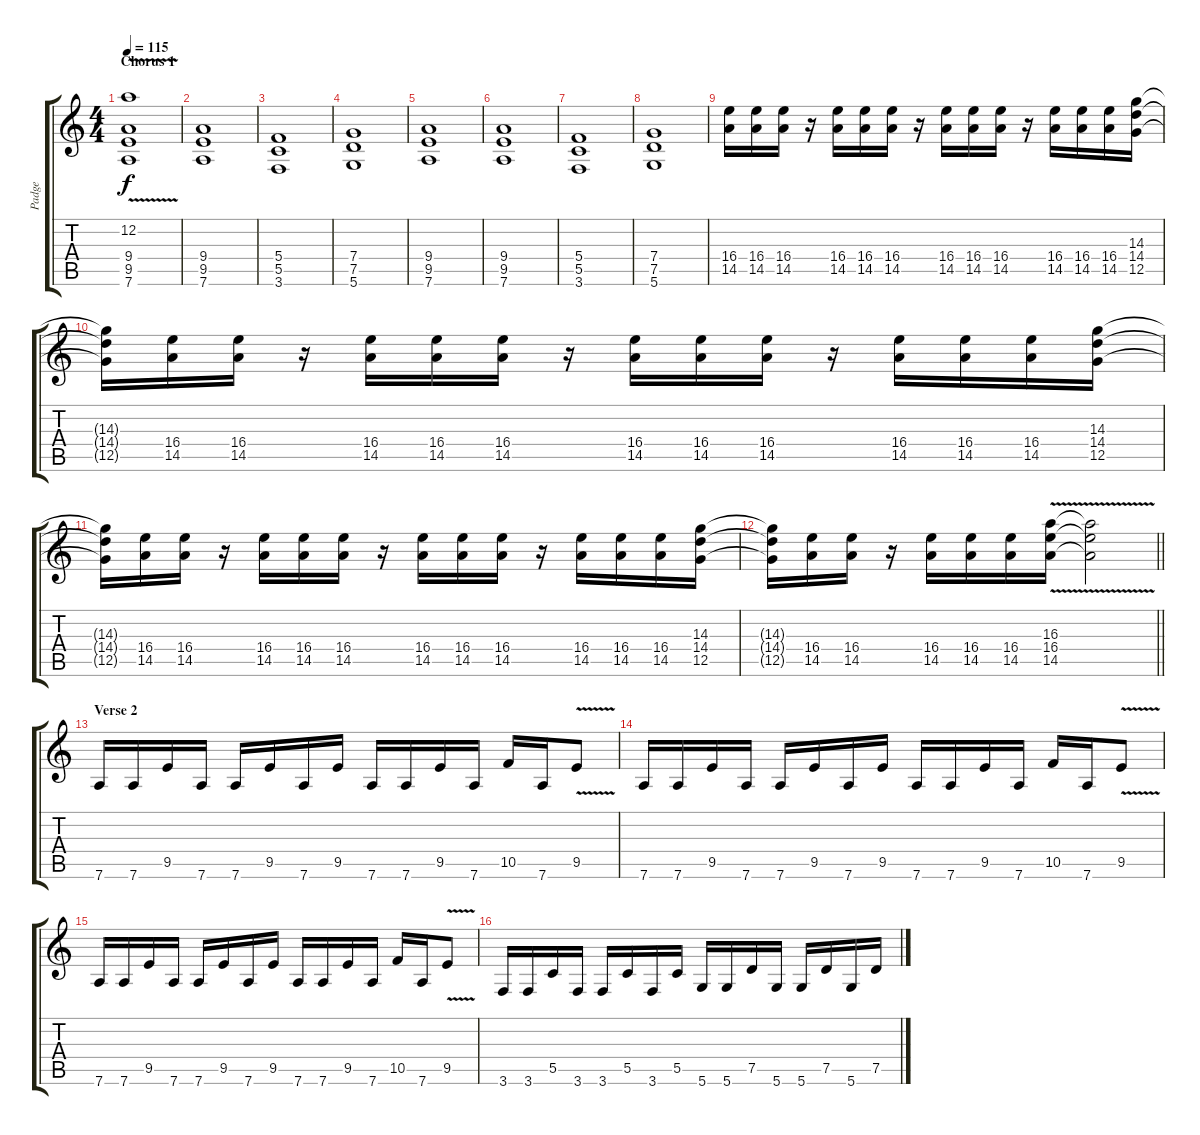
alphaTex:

\track ("Padge" "Padge") {instrument distortionguitar}
\staff {score tabs}
\tuning (D4 A3 F3 C3 G2 D2) {hide}
\ts (4 4)
\section ("" "Chorus 1")
\tempo 115
\clef g2
\ks c
(12.2{v} 9.4 9.5 7.6).1{dy f} |
(9.4 9.5 7.6).1 |
(5.4 5.5 3.6).1 |
(7.4 7.5 5.6).1 |
(9.4 9.5 7.6).1 |
(9.4 9.5 7.6).1 |
(5.4 5.5 3.6).1 |
(7.4 7.5 5.6).1 |
(16.4 14.5).16{volume 16 balance 8} (16.4 14.5).16 (16.4 14.5).16 r.16 (16.4 14.5).16 (16.4 14.5).16 (16.4 14.5).16 r.16 (16.4 14.5).16 (16.4 14.5).16 (16.4 14.5).16 r.16 (16.4 14.5).16 (16.4 14.5).16 (16.4 14.5).16 (14.3 14.4 12.5).16 |
(14.3{t} 14.4{t} 12.5{t}).16 (16.4 14.5).16 (16.4 14.5).16 r.16 (16.4 14.5).16 (16.4 14.5).16 (16.4 14.5).16 r.16 (16.4 14.5).16 (16.4 14.5).16 (16.4 14.5).16 r.16 (16.4 14.5).16 (16.4 14.5).16 (16.4 14.5).16 (14.3 14.4 12.5).16 |
(14.3{t} 14.4{t} 12.5{t}).16 (16.4 14.5).16 (16.4 14.5).16 r.16 (16.4 14.5).16 (16.4 14.5).16 (16.4 14.5).16 r.16 (16.4 14.5).16 (16.4 14.5).16 (16.4 14.5).16 r.16 (16.4 14.5).16 (16.4 14.5).16 (16.4 14.5).16 (14.3 14.4 12.5).16 |
\barLineRight lightlight
(14.3{t} 14.4{t} 12.5{t}).16 (16.4 14.5).16 (16.4 14.5).16 r.16 (16.4 14.5).16 (16.4 14.5).16 (16.4 14.5).16 (16.3{v} 16.4{v} 14.5{v}).16 (16.3{t} 16.4{t} 14.5{t}).2 |
\section ("" "Verse 2")
7.6.16{volume 13 balance 0} 7.6.16 9.5.16 7.6.16 7.6.16 9.5.16 7.6.16 9.5.16 7.6.16 7.6.16 9.5.16 7.6.16 10.5.16 7.6.16 9.5{v}.8 |
7.6.16 7.6.16 9.5.16 7.6.16 7.6.16 9.5.16 7.6.16 9.5.16 7.6.16 7.6.16 9.5.16 7.6.16 10.5.16 7.6.16 9.5{v}.8 |
7.6.16 7.6.16 9.5.16 7.6.16 7.6.16 9.5.16 7.6.16 9.5.16 7.6.16 7.6.16 9.5.16 7.6.16 10.5.16 7.6.16 9.5{v}.8 |
3.6.16 3.6.16 5.5.16 3.6.16 3.6.16 5.5.16 3.6.16 5.5.16 5.6.16 5.6.16 7.5.16 5.6.16 5.6.16 7.5.16 5.6.16 7.5.16
